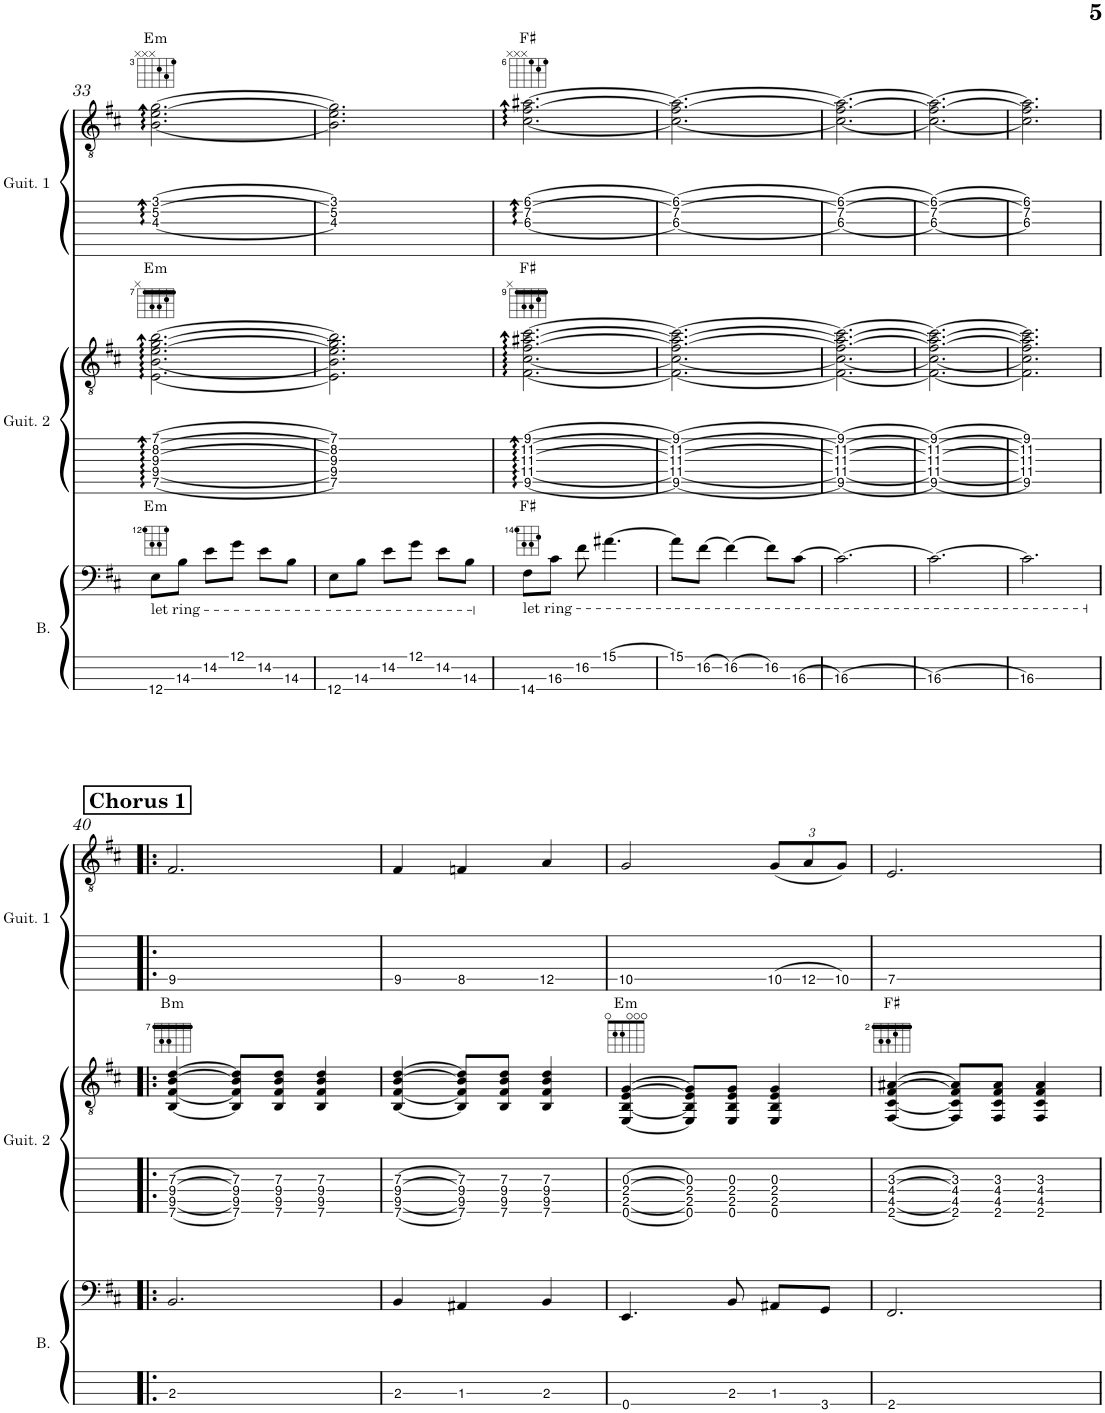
**kern	**kern	**harte	**kern	**kern	**harte	**kern	**kern	**harte
*part3	*part3	*part3	*part2	*part2	*part2	*part1	*part1	*part1
*staff6	*staff5	*	*staff4	*staff3	*	*staff2	*staff1	*
*I"Bass	*	*	*I"Guitar 2	*	*	*I"Guitar 1	*	*
*I'B.	*	*	*I'Guit. 2	*	*	*I'Guit. 1	*	*
!!LO:PB:g=z
*	*clefF4	*	*	*clefGv2	*	*	*clefGv2	*
*Trd7c12	*Trd7c12	*	*	*	*	*	*	*
*k[f#c#]	*k[f#c#]	*	*k[f#c#]	*k[f#c#]	*	*k[f#c#]	*k[f#c#]	*
*M3/4	*M3/4	*	*M3/4	*M3/4	*	*M3/4	*M3/4	*
=33	=33	=33	=33	=33	=33	=33	=33	=33
!	!LO:TX:b:t=let ring	!LO:H:kt=m	!	!	!LO:H:kt=m	!	!	!LO:H:kt=m
8EL	8E\L	E:min	[2.E [2.B [2.e [2.g [2.b	[2.E\ [2.B\ [2.e\ [2.g\ [2.b\	E:min	[2.B [2.e [2.g	[2.B\ [2.e\ [2.g\	E:min
8BJ	8B\J	.	.	.	.	.	.	.
8eL	8e\L	.	.	.	.	.	.	.
8gJ	8g\J	.	.	.	.	.	.	.
8eL	8e\L	.	.	.	.	.	.	.
8BJ	8B\J	.	.	.	.	.	.	.
=34	=34	=34	=34	=34	=34	=34	=34	=34
8EL	8E\L	.	2.E] 2.B] 2.e] 2.g] 2.b]	2.E\] 2.B\] 2.e\] 2.g\] 2.b\]	.	2.B] 2.e] 2.g]	2.B\] 2.e\] 2.g\]	.
8BJ	8B\J	.	.	.	.	.	.	.
8eL	8e\L	.	.	.	.	.	.	.
8gJ	8g\J	.	.	.	.	.	.	.
8eL	8e\L	.	.	.	.	.	.	.
8BJ	8B\J	.	.	.	.	.	.	.
=35	=35	=35	=35	=35	=35	=35	=35	=35
!	!LO:TX:b:t=let ring	!	!	!	!	!	!	!
8F#L	8F#\L	F#:maj	[2.F# [2.c# [2.f# [2.a#X [2.cc#	[2.F#\ [2.c#\ [2.f#\ [2.a#X\ [2.cc#\	F#:maj	[2.c# [2.f# [2.a#X	[2.c#\ [2.f#\ [2.a#X\	F#:maj
8c#J	8c#\J	.	.	.	.	.	.	.
8f#	8f#\	.	.	.	.	.	.	.
[4.a#X	[4.a#X\	.	.	.	.	.	.	.
=36	=36	=36	=36	=36	=36	=36	=36	=36
8a#L]	8a#\L]	.	2.F#_ 2.c#_ 2.f#_ 2.a#_ 2.cc#_	2.F#\_ 2.c#\_ 2.f#\_ 2.a#\_ 2.cc#\_	.	2.c#_ 2.f#_ 2.a#_	2.c#\_ 2.f#\_ 2.a#\_	.
[8f#J	[8f#\J	.	.	.	.	.	.	.
4f#_	4f#\_	.	.	.	.	.	.	.
8f#L]	8f#\L]	.	.	.	.	.	.	.
[8c#J	[8c#\J	.	.	.	.	.	.	.
=37	=37	=37	=37	=37	=37	=37	=37	=37
2.c#_	2.c#\_	.	2.F#_ 2.c#_ 2.f#_ 2.a#_ 2.cc#_	2.F#\_ 2.c#\_ 2.f#\_ 2.a#\_ 2.cc#\_	.	2.c#_ 2.f#_ 2.a#_	2.c#\_ 2.f#\_ 2.a#\_	.
=38	=38	=38	=38	=38	=38	=38	=38	=38
2.c#_	2.c#\_	.	2.F#_ 2.c#_ 2.f#_ 2.a#_ 2.cc#_	2.F#\_ 2.c#\_ 2.f#\_ 2.a#\_ 2.cc#\_	.	2.c#_ 2.f#_ 2.a#_	2.c#\_ 2.f#\_ 2.a#\_	.
=39	=39	=39	=39	=39	=39	=39	=39	=39
2.c#]	2.c#\]	.	2.F#] 2.c#] 2.f#] 2.a#] 2.cc#]	2.F#\] 2.c#\] 2.f#\] 2.a#\] 2.cc#\]	.	2.c#] 2.f#] 2.a#]	2.c#\] 2.f#\] 2.a#\]	.
!!LO:LB:g=z
!!LO:REH:place=s1:a:B:cj:t=Chorus 1
=40!|:	=40!|:	=40!|:	=40!|:	=40!|:	=40!|:	=40!|:	=40!|:	=40!|:
!	!	!	!	!	!LO:H:kt=m	!	!	!
2.BB	2.BB/	.	[4BB [4F# [4B [4d	[4BB/ [4F#/ [4B/ [4d/	B:min	2.F#	2.F#/	.
.	.	.	8BB]\ 8F#]\ 8B]\ 8d]\L	8BB/] 8F#/] 8B/] 8d/]L	.	.	.	.
.	.	.	8BB\ 8F#\ 8B\ 8d\J	8BB/ 8F#/ 8B/ 8d/J	.	.	.	.
.	.	.	4BB 4F# 4B 4d	4BB/ 4F#/ 4B/ 4d/	.	.	.	.
=41	=41	=41	=41	=41	=41	=41	=41	=41
4BB	4BB/	.	[4BB [4F# [4B [4d	[4BB/ [4F#/ [4B/ [4d/	.	4F#	4F#/	.
4AA#X	4AA#X/	.	8BB]\ 8F#]\ 8B]\ 8d]\L	8BB/] 8F#/] 8B/] 8d/]L	.	4F	4Fn/	.
.	.	.	8BB\ 8F#\ 8B\ 8d\J	8BB/ 8F#/ 8B/ 8d/J	.	.	.	.
4BB	4BB/	.	4BB 4F# 4B 4d	4BB/ 4F#/ 4B/ 4d/	.	4A	4A/	.
=42	=42	=42	=42	=42	=42	=42	=42	=42
!	!	!	!	!	!LO:H:kt=m	!	!	!
4.EE	4.EE/	.	[4EE [4BB [4E [4G	[4EE/ [4BB/ [4E/ [4G/	E:min	2G	2G/	.
.	.	.	8EE]\ 8BB]\ 8E]\ 8G]\L	8EE/] 8BB/] 8E/] 8G/]L	.	.	.	.
8BB	8BB/	.	8EE\ 8BB\ 8E\ 8G\J	8EE/ 8BB/ 8E/ 8G/J	.	.	.	.
*	*	*	*	*	*	*Xbrackettup	*Xbrackettup	*
8AA#XL	8AA#X/L	.	4EE 4BB 4E 4G	4EE/ 4BB/ 4E/ 4G/	.	12GL	(12G/L	.
.	.	.	.	.	.	12A	12A/	.
8GGJ	8GG/J	.	.	.	.	.	.	.
.	.	.	.	.	.	12GJ	12G/J)	.
=43	=43	=43	=43	=43	=43	=43	=43	=43
2.FF#	2.FF#/	.	[4FF# [4C# [4F# [4A#	[4FF#/ [4C#/ [4F#/ [4A#X/	F#:maj	2.E	2.E/	.
.	.	.	8FF#]\ 8C#]\ 8F#]\ 8A#X]\L	8FF#/] 8C#/] 8F#/] 8A#/]L	.	.	.	.
.	.	.	8FF#\ 8C#\ 8F#\ 8A#\J	8FF#/ 8C#/ 8F#/ 8A#/J	.	.	.	.
.	.	.	4FF# 4C# 4F# 4A#	4FF#/ 4C#/ 4F#/ 4A#/	.	.	.	.
=	=	=	=	=	=	=	=	=
*-	*-	*-	*-	*-	*-	*-	*-	*-
